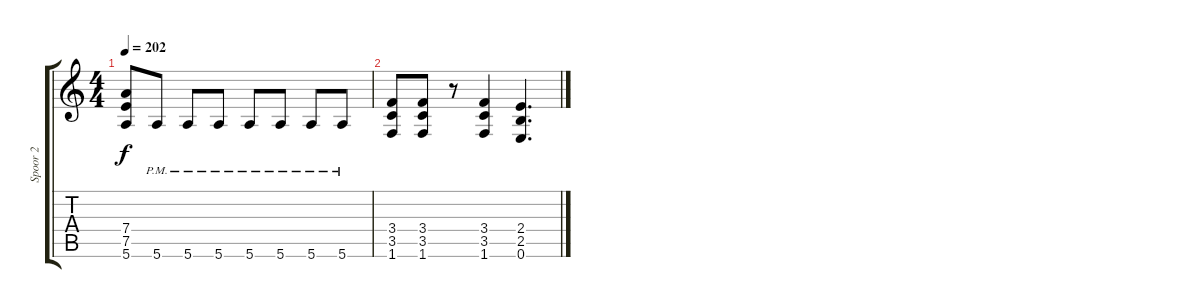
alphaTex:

\track ("Spoor 2" "Spoor 2") {instrument overdrivenguitar}
\staff {score tabs}
\tuning (E4 B3 G3 D3 A2 E2) {hide}
\ts (4 4)
\tempo 202
\clef g2
\ks c
(7.4 7.5 5.6).8{dy f} 5.6{pm}.8 5.6{pm}.8 5.6{pm}.8 5.6{pm}.8 5.6{pm}.8 5.6{pm}.8 5.6{pm}.8 |
(3.4 3.5 1.6).8 (3.4 3.5 1.6).8 r.8 (3.4 3.5 1.6).4 (2.4 2.5 0.6).4{d}
